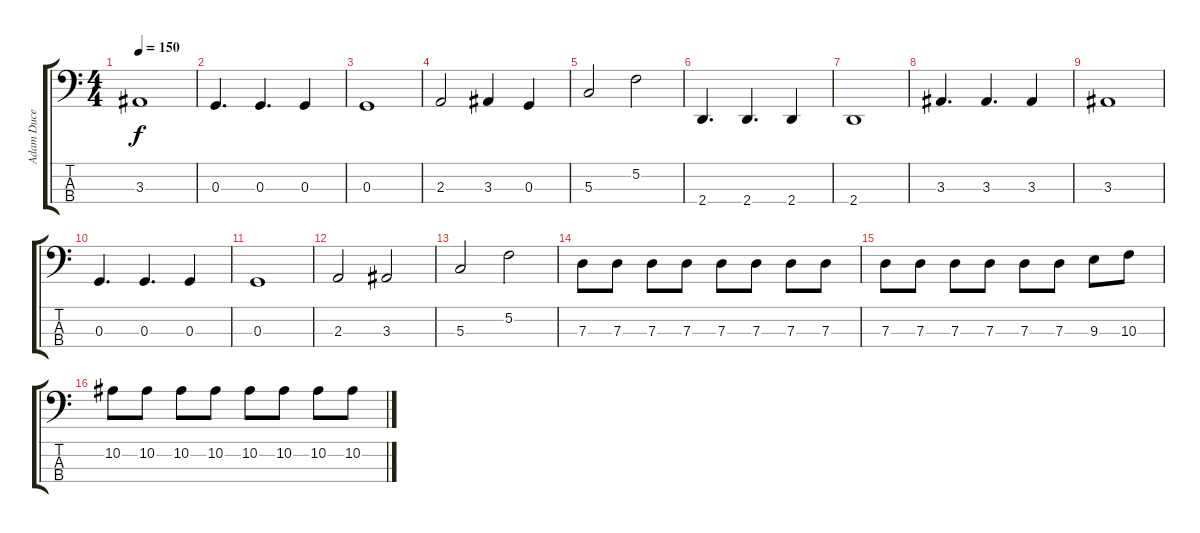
\track ("Adam Duce" "Adam Duce") {instrument electricbasspick}
\staff {score tabs}
\tuning (F2 C2 G1 C1) {hide}
\ts (4 4)
\tempo 150
\clef f4
\ks c
3.3.1{dy f} |
0.3.4{d} 0.3.4{d} 0.3.4 |
0.3.1 |
2.3.2 3.3.4 0.3.4 |
5.3.2 5.2.2 |
2.4.4{d} 2.4.4{d} 2.4.4 |
2.4.1 |
3.3.4{d} 3.3.4{d} 3.3.4 |
3.3.1 |
0.3.4{d} 0.3.4{d} 0.3.4 |
0.3.1 |
2.3.2 3.3.2 |
5.3.2 5.2.2 |
7.3.8 7.3.8 7.3.8 7.3.8 7.3.8 7.3.8 7.3.8 7.3.8 |
7.3.8 7.3.8 7.3.8 7.3.8 7.3.8 7.3.8 9.3.8 10.3.8 |
10.2.8 10.2.8 10.2.8 10.2.8 10.2.8 10.2.8 10.2.8 10.2.8
